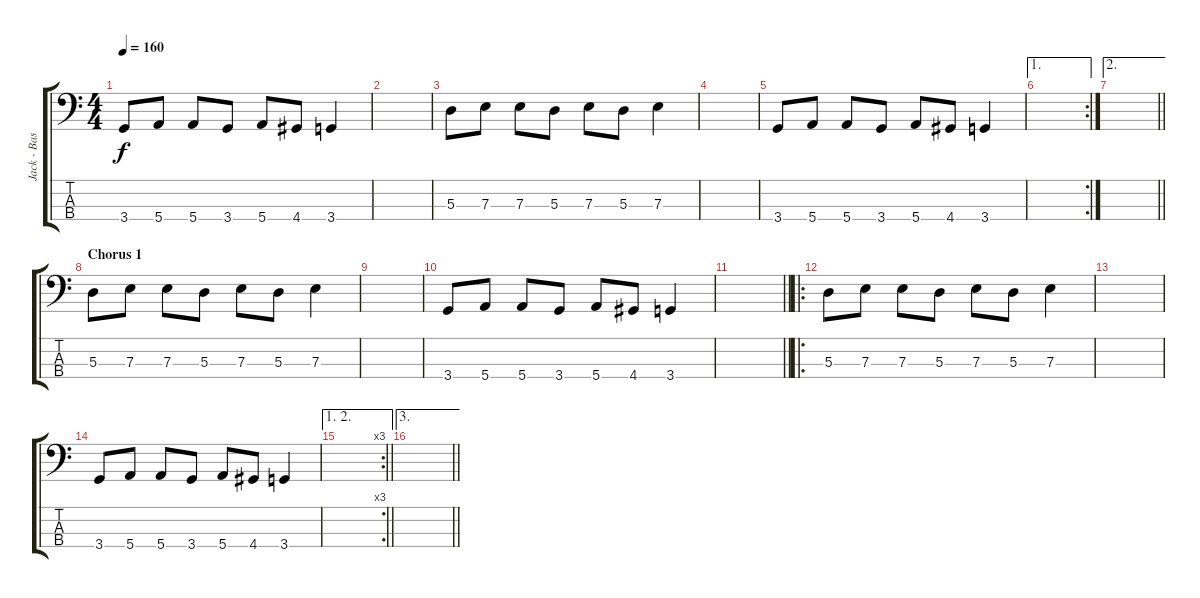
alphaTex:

\track ("Jack - Bass" "Jack - Bas") {instrument electricbassfinger}
\staff {score tabs}
\tuning (G2 D2 A1 E1) {hide}
\ts (4 4)
\tempo 160
\clef f4
\ks c
3.4.8{dy f} 5.4.8 5.4.8 3.4.8 5.4.8 4.4.8 3.4.4 |
|
5.3.8 7.3.8 7.3.8 5.3.8 7.3.8 5.3.8 7.3.4 |
|
3.4.8 5.4.8 5.4.8 3.4.8 5.4.8 4.4.8 3.4.4 |
\ae 1
\rc 2
|
\ae 2
\barLineRight lightlight
|
\section ("" "Chorus 1")
5.3.8 7.3.8 7.3.8 5.3.8 7.3.8 5.3.8 7.3.4 |
|
3.4.8 5.4.8 5.4.8 3.4.8 5.4.8 4.4.8 3.4.4 |
\barLineRight lightlight
|
\ro
5.3.8 7.3.8 7.3.8 5.3.8 7.3.8 5.3.8 7.3.4 |
|
3.4.8 5.4.8 5.4.8 3.4.8 5.4.8 4.4.8 3.4.4 |
\ae (1 2)
\rc 3
\barLineRight lightlight
|
\ae 3
\barLineRight lightlight
